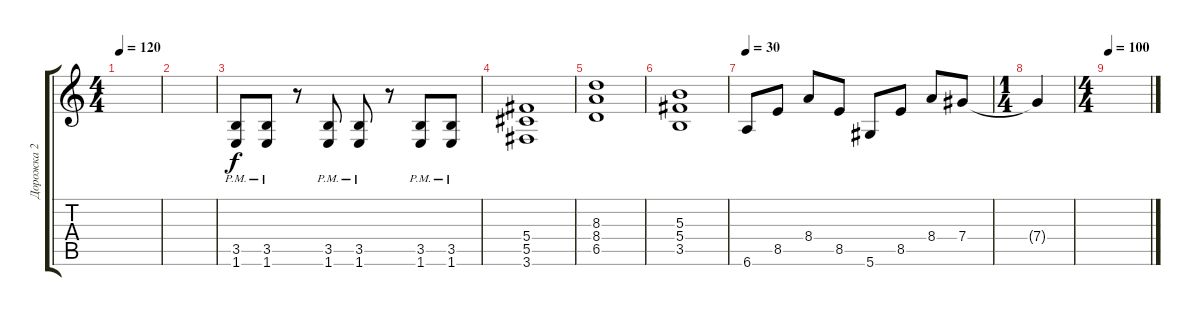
\track ("Дорожка 2" "Дорожка 2") {instrument distortionguitar}
\staff {score tabs}
\tuning (Eb4 Bb3 Gb3 Db3 Ab2 Eb2) {hide}
\ts (4 4)
\tempo 120
\clef g2
\ks c
|
|
(3.5{pm} 1.6).8 (3.5{pm} 1.6).8 r.8 (3.5{pm} 1.6).8 (3.5{pm} 1.6).8 r.8 (3.5{pm} 1.6).8 (3.5{pm} 1.6).8 |
(5.4 5.5 3.6).1 |
(8.3 8.4 6.5).1 |
(5.3 5.4 3.5).1 |
\tempo 30
6.6.8 8.5.8 8.4.8 8.5.8 5.6.8 8.5.8 8.4.8 7.4.8 |
\ts (1 4)
7.4{t}.4 |
\ts (4 4)
\tempo 100
